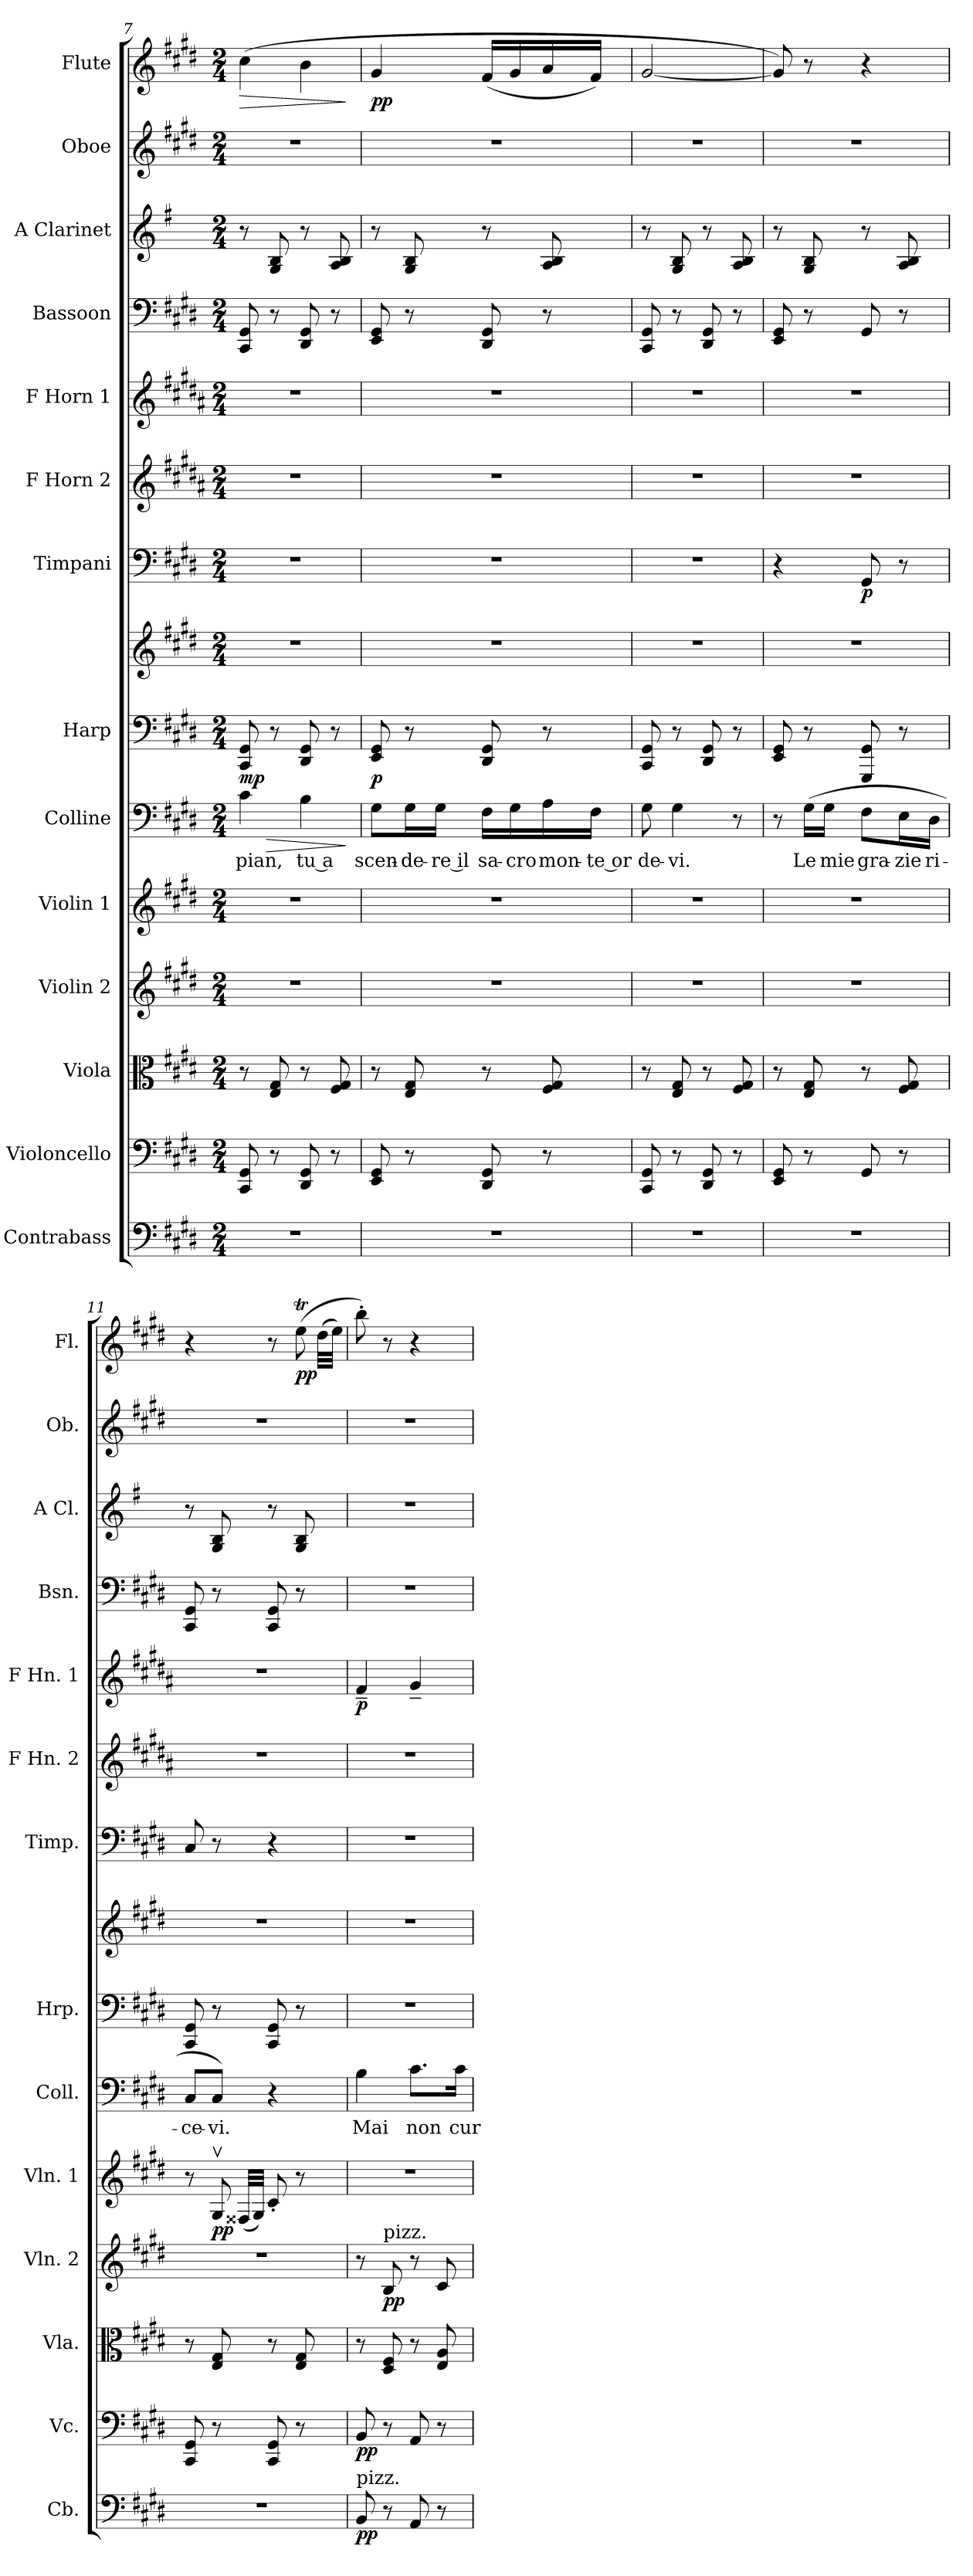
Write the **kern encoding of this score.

**kern	**dynam	**kern	**dynam	**kern	**kern	**dynam	**kern	**dynam	**kern	**text	**dynam	**kern	**kern	**kern	**dynam	**kern	**kern	**dynam	**kern	**kern	**kern	**kern	**dynam
*part14	*part14	*part13	*part13	*part12	*part11	*part11	*part10	*part10	*part9	*part9	*part9	*part8	*part8	*part7	*part7	*part6	*part5	*part5	*part4	*part3	*part2	*part1	*part1
*staff15	*staff15	*staff14	*staff14	*staff13	*staff12	*staff12	*staff11	*staff11	*staff10	*staff10	*staff10	*staff9	*staff8	*staff7	*staff7	*staff6	*staff5	*staff5	*staff4	*staff3	*staff2	*staff1	*staff1
*I"Contrabass	*	*I"Violoncello	*	*I"Viola	*I"Violin 2	*	*I"Violin 1	*	*I"Colline	*	*	*I"Harp	*	*I"Timpani	*	*I"F Horn 2	*I"F Horn 1	*	*I"Bassoon	*I"A Clarinet	*I"Oboe	*I"Flute	*
*I'Cb.	*	*I'Vc.	*	*I'Vla.	*I'Vln. 2	*	*I'Vln. 1	*	*I'Coll.	*	*	*I'Hrp.	*	*I'Timp.	*	*I'F Hn. 2	*I'F Hn. 1	*	*I'Bsn.	*I'A Cl.	*I'Ob.	*I'Fl.	*
*clefF4	*	*clefF4	*	*clefC3	*clefG2	*	*clefG2	*	*clefF4	*	*	*clefF4	*clefG2	*clefF4	*	*clefG2	*clefG2	*	*clefF4	*clefG2	*clefG2	*clefG2	*
*ITrd7c12	*	*	*	*	*	*	*	*	*	*	*	*	*	*	*	*ITrd4c7	*ITrd4c7	*	*	*ITrd2c3	*	*	*
*k[f#c#g#d#]	*	*k[f#c#g#d#]	*	*k[f#c#g#d#]	*k[f#c#g#d#]	*	*k[f#c#g#d#]	*	*k[f#c#g#d#]	*	*	*k[f#c#g#d#]	*k[f#c#g#d#]	*k[f#c#g#d#]	*	*k[f#c#g#d#]	*k[f#c#g#d#]	*	*k[f#c#g#d#]	*k[f#c#g#d#]	*k[f#c#g#d#]	*k[f#c#g#d#]	*
*M2/4	*	*M2/4	*	*M2/4	*M2/4	*	*M2/4	*	*M2/4	*	*	*M2/4	*M2/4	*M2/4	*	*M2/4	*M2/4	*	*M2/4	*M2/4	*M2/4	*M2/4	*
*MM33	*	*MM33	*	*MM33	*MM33	*	*MM33	*	*MM33	*	*	*MM33	*MM33	*MM33	*	*MM33	*MM33	*	*MM33	*MM33	*MM33	*MM33	*
=7	=7	=7	=7	=7	=7	=7	=7	=7	=7	=7	=7	=7	=7	=7	=7	=7	=7	=7	=7	=7	=7	=7	=7
!	!	!	!	!	!	!	!	!	!	!LO:LY:b	!LO:HP:b	!	!	!	!	!	!	!	!	!	!	!	!LO:HP:b
!	!	!	!	!	!	!	!	!	!	!	!LO:DY:n=1:b	!	!	!	!	!	!	!	!	!	!	!	!
*	*	*	*	*	*	*	*	*	*	*	*	*	*	*	*	*	*	*	*	*	*	*^	*
*	*	*	*	*	*	*	*	*	*	*	*	*	*	*	*	*	*	*	*	*	*	*	*^	*
2r	.	8CC#/ 8GG#/	.	8r	2r	.	2r	.	4c#\	pian,	> mp	8CC#/ 8GG#/	2r	2r	.	2r	2r	.	8CC#/ 8GG#/	8r	2r	(>4cc#\	8ryy	4.ryy	>
*	*	*	*	*	*	*	*	*	*	*	*	*	*	*	*	*	*	*	*	*	*	*MM32	*	*	*
.	.	8r	.	8E/ 8G#/	.	.	.	.	.	.	.	8r	.	.	.	.	.	.	8r	8E/ 8G#/	.	.	4.ryy	.	.
*	*	*	*	*	*	*	*	*	*	*	*	*	*	*	*	*	*	*	*	*	*	*MM30	*	*	*
!	!	!	!	!	!	!	!	!	!	!LO:LY:b	!	!	!	!	!	!	!	!	!	!	!	!	!	!	!
.	.	8DD#/ 8GG#/	.	8r	.	.	.	.	4B\	tu a	.	8DD#/ 8GG#/	.	.	.	.	.	.	8DD#/ 8GG#/	8r	.	4b\	.	.	.
*	*	*	*	*	*	*	*	*	*	*	*	*	*	*	*	*	*	*	*	*	*	*MM29	*	*	*
.	.	8r	.	8F#/ 8G#/	.	.	.	.	.	.	.	8r	.	.	.	.	.	.	8r	8F#/ 8G#/	.	.	.	8ryy	.
.	.	.	.	.	.	.	.	.	.	.	]	.	.	.	.	.	.	.	.	.	.	.	.	.	]
*	*	*	*	*	*	*	*	*	*	*	*	*	*	*	*	*	*	*	*	*	*	*v	*v	*v	*
=8	=8	=8	=8	=8	=8	=8	=8	=8	=8	=8	=8	=8	=8	=8	=8	=8	=8	=8	=8	=8	=8	=8	=8
*	*	*	*	*	*	*	*	*	*	*	*	*	*	*	*	*	*	*	*	*	*	*MM35	*
*	*	*	*	*	*	*	*	*	*	*	*	*	*	*	*	*	*	*	*	*	*	*^	*
*	*	*	*	*	*	*	*	*	*	*	*	*	*	*	*	*	*	*	*	*	*	*	*^	*
!	!	!	!	!	!	!	!	!	!	!LO:LY:b	!LO:DY:b	!	!	!	!	!	!	!	!	!	!	!	!	!	!LO:DY:b
*	*	*	*	*	*	*	*	*	*	*	*	*	*	*	*	*	*	*	*	*	*	*v	*v	*v	*
2r	.	8EE/ 8GG#/	.	8r	2r	.	2r	.	8G#\L	-scen-	p	8EE/ 8GG#/	2r	2r	.	2r	2r	.	8EE/ 8GG#/	8r	2r	4g#/	pp
!	!	!	!	!	!	!	!	!	!	!LO:LY:b	!	!	!	!	!	!	!	!	!	!	!	!	!
.	.	8r	.	8E/ 8G#/	.	.	.	.	16G#\L	-de-	.	8r	.	.	.	.	.	.	8r	8E/ 8G#/	.	.	.
!	!	!	!	!	!	!	!	!	!	!LO:LY:b	!	!	!	!	!	!	!	!	!	!	!	!	!
.	.	.	.	.	.	.	.	.	16G#\JJ	re il	.	.	.	.	.	.	.	.	.	.	.	.	.
!	!	!	!	!	!	!	!	!	!	!LO:LY:b	!	!	!	!	!	!	!	!	!	!	!	!	!
.	.	8DD#/ 8GG#/	.	8r	.	.	.	.	16F#\LL	sa-	.	8DD#/ 8GG#/	.	.	.	.	.	.	8DD#/ 8GG#/	8r	.	(<16f#/LL	.
!	!	!	!	!	!	!	!	!	!	!LO:LY:b	!	!	!	!	!	!	!	!	!	!	!	!	!
.	.	.	.	.	.	.	.	.	16G#\	-cro	.	.	.	.	.	.	.	.	.	.	.	16g#/	.
!	!	!	!	!	!	!	!	!	!	!LO:LY:b	!	!	!	!	!	!	!	!	!	!	!	!	!
.	.	8r	.	8F#/ 8G#/	.	.	.	.	16A\	mon-	.	8r	.	.	.	.	.	.	8r	8F#/ 8G#/	.	16a/	.
!	!	!	!	!	!	!	!	!	!	!LO:LY:b	!	!	!	!	!	!	!	!	!	!	!	!	!
.	.	.	.	.	.	.	.	.	16F#\JJ	te or	.	.	.	.	.	.	.	.	.	.	.	16f#/JJ)	.
=9	=9	=9	=9	=9	=9	=9	=9	=9	=9	=9	=9	=9	=9	=9	=9	=9	=9	=9	=9	=9	=9	=9	=9
!	!	!	!	!	!	!	!	!	!	!LO:LY:b	!	!	!	!	!	!	!	!	!	!	!	!	!
2r	.	8CC#/ 8GG#/	.	8r	2r	.	2r	.	8G#\	de-	.	8CC#/ 8GG#/	2r	2r	.	2r	2r	.	8CC#/ 8GG#/	8r	2r	[2g#/	.
!	!	!	!	!	!	!	!	!	!	!LO:LY:b	!	!	!	!	!	!	!	!	!	!	!	!	!
.	.	8r	.	8E/ 8G#/	.	.	.	.	4G#\	-vi.	.	8r	.	.	.	.	.	.	8r	8E/ 8G#/	.	.	.
.	.	8DD#/ 8GG#/	.	8r	.	.	.	.	.	.	.	8DD#/ 8GG#/	.	.	.	.	.	.	8DD#/ 8GG#/	8r	.	.	.
.	.	8r	.	8F#/ 8G#/	.	.	.	.	8r	.	.	8r	.	.	.	.	.	.	8r	8F#/ 8G#/	.	.	.
=10	=10	=10	=10	=10	=10	=10	=10	=10	=10	=10	=10	=10	=10	=10	=10	=10	=10	=10	=10	=10	=10	=10	=10
2r	.	8EE/ 8GG#/	.	8r	2r	.	2r	.	8r	.	.	8EE/ 8GG#/	2r	4r	.	2r	2r	.	8EE/ 8GG#/	8r	2r	8g#/])	.
!	!	!	!	!	!	!	!	!	!	!LO:LY:b	!	!	!	!	!	!	!	!	!	!	!	!	!
.	.	8r	.	8E/ 8G#/	.	.	.	.	(>16G#\LL	Le	.	8r	.	.	.	.	.	.	8r	8E/ 8G#/	.	8r	.
!	!	!	!	!	!	!	!	!	!	!LO:LY:b	!	!	!	!	!	!	!	!	!	!	!	!	!
.	.	.	.	.	.	.	.	.	16G#\JJ	mie	.	.	.	.	.	.	.	.	.	.	.	.	.
!	!	!	!	!	!	!	!	!	!	!LO:LY:b	!	!	!	!	!LO:DY:b	!	!	!	!	!	!	!	!
.	.	8GG#/	.	8r	.	.	.	.	8F#\L	gra-	.	8GGG#/ 8GG#/	.	8GG#/	p	.	.	.	8GG#/	8r	.	4r	.
!	!	!	!	!	!	!	!	!	!	!LO:LY:b	!	!	!	!	!	!	!	!	!	!	!	!	!
.	.	8r	.	8F#/ 8G#/	.	.	.	.	16E\L	-zie	.	8r	.	8r	.	.	.	.	8r	8F#/ 8G#/	.	.	.
!	!	!	!	!	!	!	!	!	!	!LO:LY:b	!	!	!	!	!	!	!	!	!	!	!	!	!
.	.	.	.	.	.	.	.	.	16D#\JJ	ri-	.	.	.	.	.	.	.	.	.	.	.	.	.
!!LO:PB:g=z
=11	=11	=11	=11	=11	=11	=11	=11	=11	=11	=11	=11	=11	=11	=11	=11	=11	=11	=11	=11	=11	=11	=11	=11
!	!	!	!	!	!	!	!	!	!	!LO:LY:b	!	!	!	!	!	!	!	!	!	!	!	!	!
2r	.	8CC#/ 8GG#/	.	8r	2r	.	8r	.	8C#/L	-ce-	.	8CC#/ 8GG#/	2r	8C#/	.	2r	2r	.	8CC#/ 8GG#/	8r	2r	4r	.
*	*	*	*	*	*	*	*Xtuplet	*	*	*	*	*	*	*	*	*	*	*	*	*	*	*	*
!	!	!	!	!	!	!	!	!LO:DY:b	!	!LO:LY:b	!	!	!	!	!	!	!	!	!	!	!	!	!
.	.	8r	.	8E/ 8G#/	.	.	12G#v/	pp	8C#/J)	-vi.	.	8r	.	8r	.	.	.	.	8r	8E/ 8G#/	.	.	.
.	.	.	.	.	.	.	(<48F##X!/LLL	.	.	.	.	.	.	.	.	.	.	.	.	.	.	.	.
.	.	.	.	.	.	.	48G#!/JJJ)	.	.	.	.	.	.	.	.	.	.	.	.	.	.	.	.
.	.	8CC#/ 8GG#/	.	8r	.	.	8c#'/	.	4r	.	.	8CC#/ 8GG#/	.	4r	.	.	.	.	8CC#/ 8GG#/	8r	.	8r	.
.	.	.	.	.	.	.	.	.	.	.	.	.	.	.	.	.	.	.	.	.	.	8qee/yy	.
*	*	*	*	*	*	*	*	*	*	*	*	*	*	*	*	*	*	*	*	*	*	*Xtuplet	*
!	!	!	!	!	!	!	!	!	!	!	!	!	!	!	!	!	!	!	!	!	!	!	!LO:DY:b
.	.	8r	.	8E/ 8G#/	.	.	8r	.	.	.	.	8r	.	.	.	.	.	.	8r	8E/ 8G#/	.	(>12eeT\	pp
.	.	.	.	.	.	.	.	.	.	.	.	.	.	.	.	.	.	.	.	.	.	(>48dd#!\LLL	.
.	.	.	.	.	.	.	.	.	.	.	.	.	.	.	.	.	.	.	.	.	.	48ee!\JJJ)	.
=12	=12	=12	=12	=12	=12	=12	=12	=12	=12	=12	=12	=12	=12	=12	=12	=12	=12	=12	=12	=12	=12	=12	=12
!LO:TX:a:t=pizz.	!	!	!	!	!	!	!	!	!	!	!	!	!	!	!	!	!	!	!	!	!	!	!
!	!LO:DY:b	!	!LO:DY:b	!	!	!	!	!	!	!LO:LY:b	!	!	!	!	!	!	!	!LO:DY:b	!	!	!	!	!
8BBB/	pp	8BB/	pp	8r	8r	.	2r	.	4B\	Mai	.	2r	2r	2r	.	2r	4B~/	p	2r	2r	2r	8bb'\)	.
!	!	!	!	!	!LO:TX:a:t=pizz.	!	!	!	!	!	!	!	!	!	!	!	!	!	!	!	!	!	!
!	!	!	!	!	!	!LO:DY:b	!	!	!	!	!	!	!	!	!	!	!	!	!	!	!	!	!
8r	.	8r	.	8D#/ 8F#/	8B/	pp	.	.	.	.	.	.	.	.	.	.	.	.	.	.	.	8r	.
!	!	!	!	!	!	!	!	!	!	!LO:LY:b	!	!	!	!	!	!	!	!	!	!	!	!	!
8AAA/	.	8AA/	.	8r	8r	.	.	.	8.c#\L	non	.	.	.	.	.	.	4c#~/	.	.	.	.	4r	.
8r	.	8r	.	8E/ 8A/	8c#/	.	.	.	.	.	.	.	.	.	.	.	.	.	.	.	.	.	.
!	!	!	!	!	!	!	!	!	!	!LO:LY:b	!	!	!	!	!	!	!	!	!	!	!	!	!
.	.	.	.	.	.	.	.	.	16c#\Jk	cur-	.	.	.	.	.	.	.	.	.	.	.	.	.
=	=	=	=	=	=	=	=	=	=	=	=	=	=	=	=	=	=	=	=	=	=	=	=
*-	*-	*-	*-	*-	*-	*-	*-	*-	*-	*-	*-	*-	*-	*-	*-	*-	*-	*-	*-	*-	*-	*-	*-
